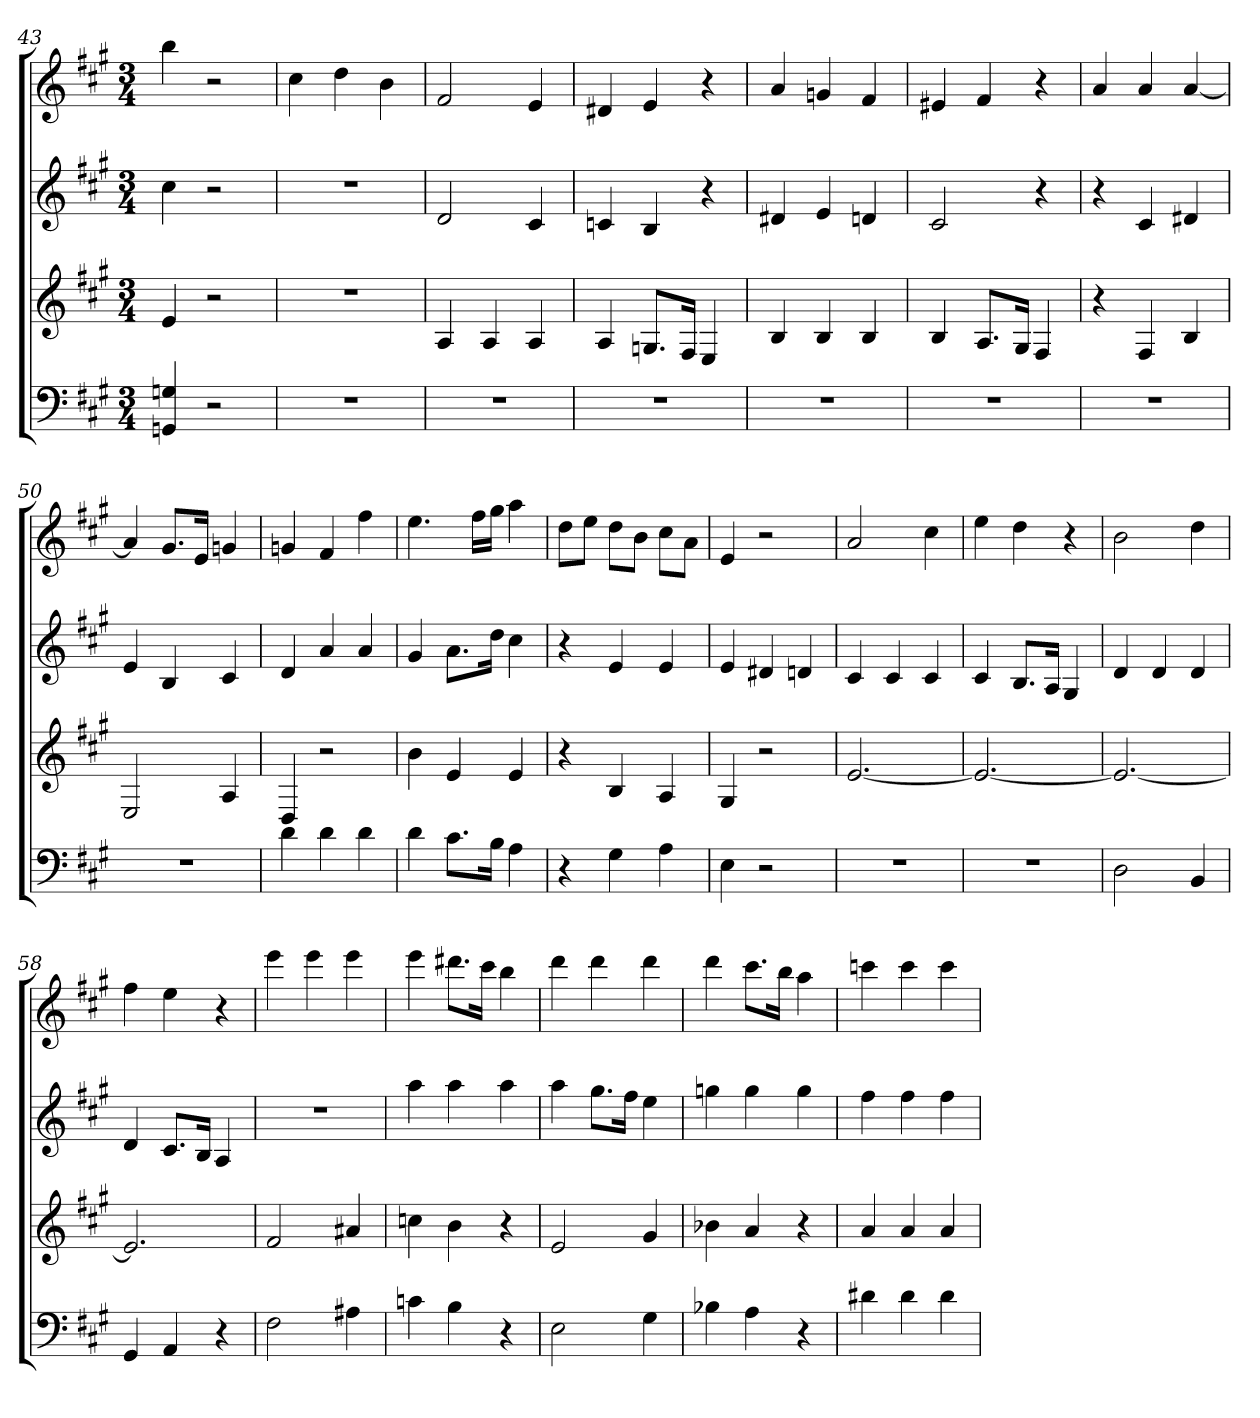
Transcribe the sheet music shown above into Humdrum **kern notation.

**kern	**kern	**kern	**kern
*part4	*part3	*part2	*part1
*staff4	*staff3	*staff2	*staff1
*k[f#c#g#]	*k[f#c#g#]	*k[f#c#g#]	*k[f#c#g#]
*A:	*A:	*A:	*A:
*M3/4	*M3/4	*M3/4	*M3/4
=43	=43	=43	=43
4GGn 4Gn	4e	4cc#	4bb
2r	2r	2r	2r
=44	=44	=44	=44
2.r	2.r	2.r	4cc#
.	.	.	4dd
.	.	.	4b
=45	=45	=45	=45
2.r	4A	2d	2f#
.	4A	.	.
.	4A	4c#	4e
=46	=46	=46	=46
2.r	4A	4cn	4d#X
.	8.GnL	4B	4e
.	16F#Jk	.	.
.	4E	4r	4r
=47	=47	=47	=47
2.r	4B	4d#X	4a
.	4B	4e	4gn
.	4B	4dn	4f#
=48	=48	=48	=48
2.r	4B	2c#	4e#X
.	8.AL	.	4f#
.	16G#Jk	.	.
.	4F#	4r	4r
=49	=49	=49	=49
2.r	4r	4r	4a
.	4F#	4c#	4a
.	4B	4d#X	[4a
=50	=50	=50	=50
2.r	2E	4e	4a]
.	.	4B	8.g#L
.	.	.	16eJk
.	4A	4c#	4gn
=51	=51	=51	=51
4d	4D	4d	4gn
4d	2r	4a	4f#
4d	.	4a	4ff#
=52	=52	=52	=52
4d	4b	4g#	4.ee
8.c#L	4e	8.aL	.
.	.	.	16ff#LL
16BJk	.	16ddJk	16gg#JJ
4A	4e	4cc#	4aa
=53	=53	=53	=53
4r	4r	4r	8ddL
.	.	.	8eeJ
4G#	4B	4e	8ddL
.	.	.	8bJ
4A	4A	4e	8cc#L
.	.	.	8aJ
=54	=54	=54	=54
4E	4G#	4e	4e
2r	2r	4d#X	2r
.	.	4dn	.
=55	=55	=55	=55
2.r	[2.e	4c#	2a
.	.	4c#	.
.	.	4c#	4cc#
=56	=56	=56	=56
2.r	2.e_	4c#	4ee
.	.	8.BL	4dd
.	.	16AJk	.
.	.	4G#	4r
=57	=57	=57	=57
2D	2.e_	4d	2b
.	.	4d	.
4BB	.	4d	4dd
=58	=58	=58	=58
4GG#	2.e]	4d	4ff#
4AA	.	8.c#L	4ee
.	.	16BJk	.
4r	.	4A	4r
=59	=59	=59	=59
2F#	2f#	2.r	4eee
.	.	.	4eee
4A#X	4a#X	.	4eee
=60	=60	=60	=60
4cn	4ccn	4aa	4eee
4B	4b	4aa	8.ddd#XL
.	.	.	16ccc#Jk
4r	4r	4aa	4bb
=61	=61	=61	=61
2E	2e	4aa	4ddd
.	.	8.gg#L	4ddd
.	.	16ff#Jk	.
4G#	4g#	4ee	4ddd
=62	=62	=62	=62
4B-X	4b-X	4ggn	4ddd
4A	4a	4gg	8.ccc#L
.	.	.	16bbJk
4r	4r	4gg	4aa
=63	=63	=63	=63
4d#X	4a	4ff#	4cccn
4d#	4a	4ff#	4ccc
4d#	4a	4ff#	4ccc
=	=	=	=
*-	*-	*-	*-
